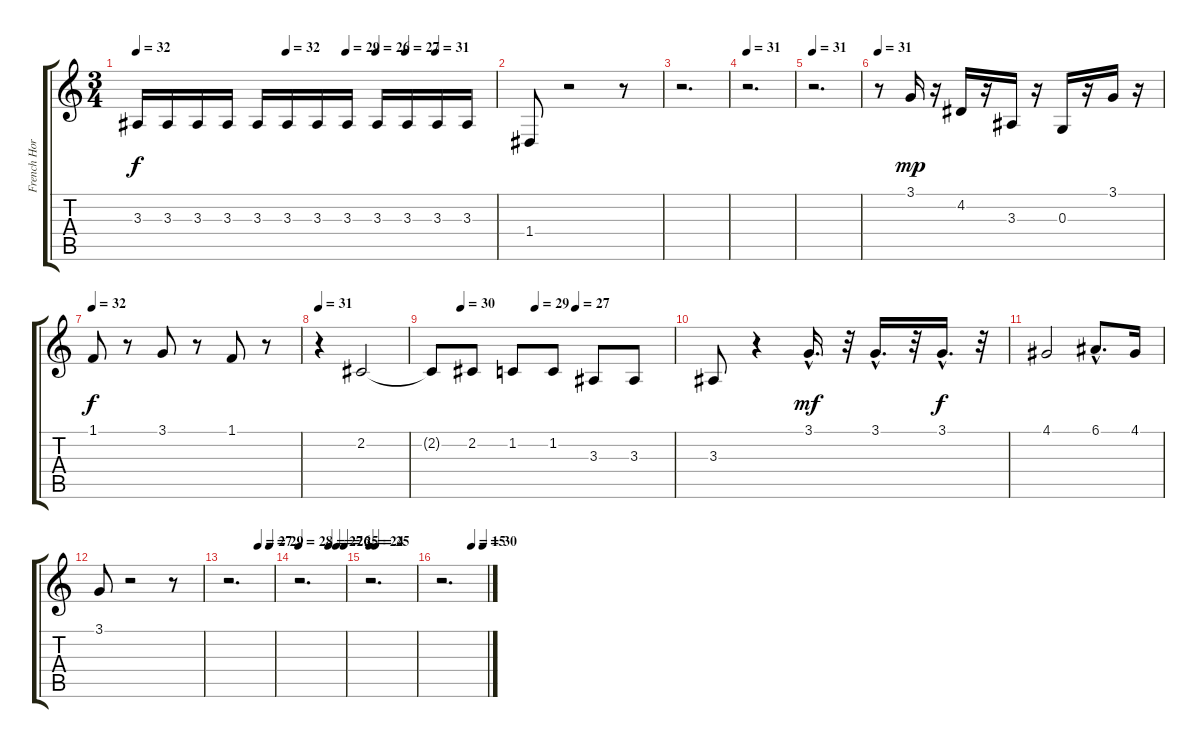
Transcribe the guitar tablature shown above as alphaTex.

\track ("French Horn" "French Hor") {instrument frenchhorn}
\staff {score tabs}
\tuning (E4 B3 G3 D3 A2 E2) {hide}
\ts (3 4)
\tempo 32
\tempo (32 0.4166666666666667)
\tempo (29 0.5833333333333334)
\tempo (26 0.6666666666666666)
\tempo (27 0.75)
\tempo (31 0.8333333333333334)
\clef g2
\ks c
3.3.16{dy f} 3.3.16 3.3.16 3.3.16 3.3.16 3.3.16 3.3.16 3.3.16 3.3.16 3.3.16 3.3.16 3.3.16 |
1.4.8 r.2 r.8 |
r.2{d} |
\tempo 31
r.2{d} |
\tempo 31
r.2{d} |
\tempo 31
r.8 3.1.16{dy mp} r.16 4.2.16 r.16 3.3.16 r.16 0.3.16 r.16 3.1.16 r.16 |
\tempo 32
1.1.8{dy f} r.8 3.1.8 r.8 1.1.8 r.8 |
\tempo 31
r.4 2.2.2 |
\tempo (30 0.125)
\tempo (29 0.4305555555555556)
\tempo (27 0.5972222222222222)
2.2{t}.8 2.2.8 1.2.8 1.2.8 3.3.8 3.3.8 |
3.3.8 r.4 3.1{hac}.16{d dy mf} r.32 3.1{hac}.16{d} r.32 3.1{hac}.16{d dy f} r.32 |
4.1.2 6.1{hac}.8{d} 4.1.16 |
3.1.8 r.2 r.8 |
\tempo (27 0.6666666666666666)
\tempo (29 0.9166666666666666)
r.2{d} |
\tempo 28
\tempo (27 0.6527777777777778)
\tempo (26 0.8194444444444444)
\tempo (25 0.9861111111111112)
r.2{d} |
\tempo 24
\tempo (25 0.125)
r.2{d} |
\tempo (15 0.6666666666666666)
\tempo (30 0.9166666666666666)
r.2{d}
